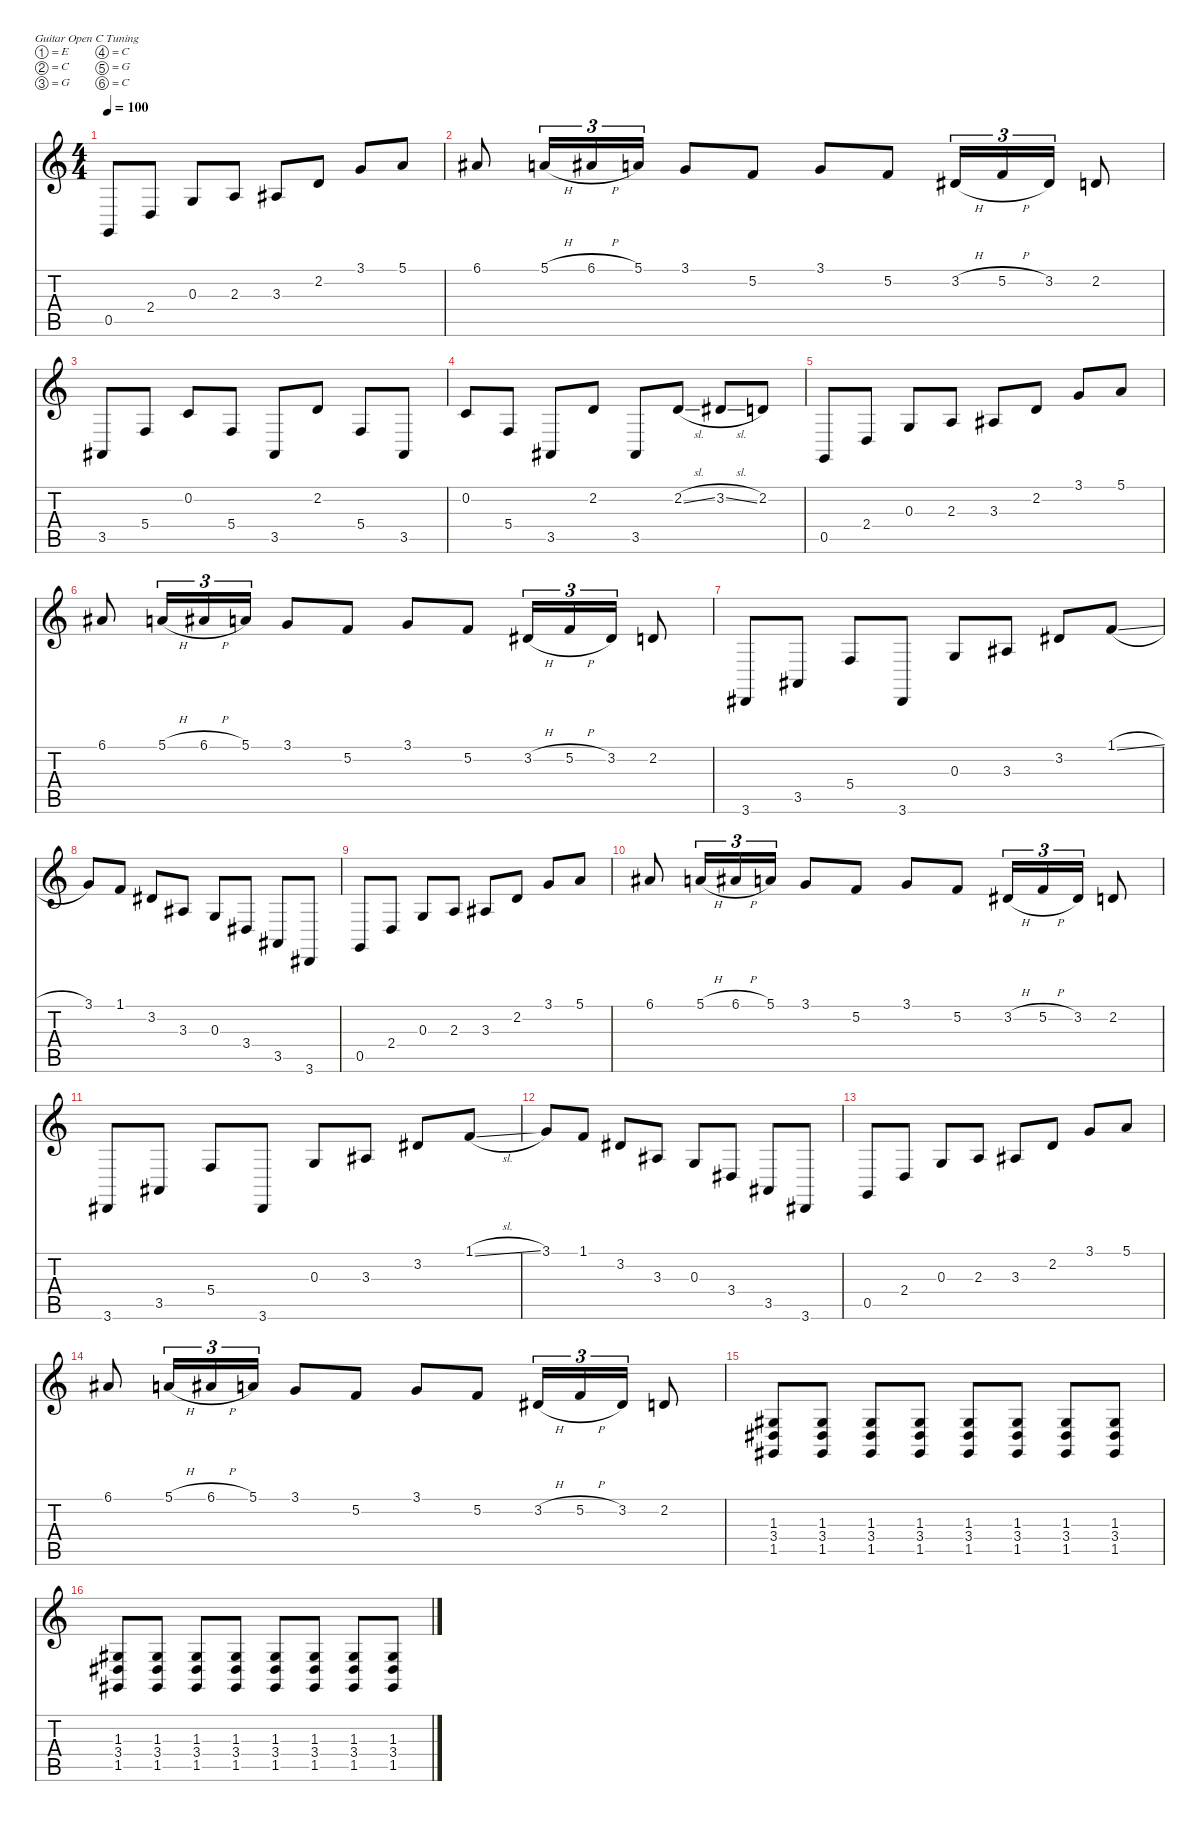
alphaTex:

\defaultSystemsLayout 4
\hideDynamics
\bracketExtendMode nobrackets
\singleTrackTrackNamePolicy hidden
\multiTrackTrackNamePolicy hidden
\firstSystemTrackNameMode fullname
\otherSystemsTrackNameOrientation horizontal
\track ("Guitar 1-C" "pno.") {mute instrument acousticgrandpiano}
\staff {score tabs}
\tuning (E4 C4 G3 C3 G2 C2)
\ts (4 4)
\tempo 100
\clef g2
\ks c
0.5.8{dy mf beam Up} 2.4.8{beam Up} 0.3.8{beam Up} 2.3.8{beam Up} 3.3{acc #}.8{beam Up} 2.2.8{beam Up} 3.1.8{beam Up} 5.1.8{beam Up} |
6.1{acc #}.8{beam Up} 5.1{h}.16{tu (3 2) beam Up} 6.1{h acc #}.16{tu (3 2) beam Up} 5.1.16{tu (3 2) beam Up} 3.1.8{beam Up} 5.2.8{beam Up} 3.1.8{beam Up} 5.2.8{beam Up} 3.2{h acc #}.16{tu (3 2) beam Up} 5.2{h}.16{tu (3 2) beam Up} 3.2{acc #}.16{tu (3 2) beam Up} 2.2.8{beam Up} |
3.5{acc #}.8{beam Up} 5.4.8{beam Up} 0.2.8{beam Up} 5.4.8{beam Up} 3.5{acc #}.8{beam Up} 2.2.8{beam Up} 5.4.8{beam Up} 3.5{acc #}.8{beam Up} |
0.2.8{beam Up} 5.4.8{beam Up} 3.5{acc #}.8{beam Up} 2.2.8{beam Up} 3.5{acc #}.8{beam Up} 2.2{sl}.8{beam Up} 3.2{sl acc #}.8{beam Up} 2.2.8{beam Up} |
0.5.8{beam Up} 2.4.8{beam Up} 0.3.8{beam Up} 2.3.8{beam Up} 3.3{acc #}.8{beam Up} 2.2.8{beam Up} 3.1.8{beam Up} 5.1.8{beam Up} |
6.1{acc #}.8{beam Up} 5.1{h}.16{tu (3 2) beam Up} 6.1{h acc #}.16{tu (3 2) beam Up} 5.1.16{tu (3 2) beam Up} 3.1.8{beam Up} 5.2.8{beam Up} 3.1.8{beam Up} 5.2.8{beam Up} 3.2{h acc #}.16{tu (3 2) beam Up} 5.2{h}.16{tu (3 2) beam Up} 3.2{acc #}.16{tu (3 2) beam Up} 2.2.8{beam Up} |
3.6{acc #}.8{beam Up} 3.5{acc #}.8{beam Up} 5.4.8{beam Up} 3.6{acc #}.8{beam Up} 0.3.8{beam Up} 3.3{acc #}.8{beam Up} 3.2{acc #}.8{beam Up} 1.1{sl}.8{beam Up} |
3.1.8{beam Up} 1.1.8{beam Up} 3.2{acc #}.8{beam Up} 3.3{acc #}.8{beam Up} 0.3.8{beam Up} 3.4{acc #}.8{beam Up} 3.5{acc #}.8{beam Up} 3.6{acc #}.8{beam Up} |
0.5.8{beam Up} 2.4.8{beam Up} 0.3.8{beam Up} 2.3.8{beam Up} 3.3{acc #}.8{beam Up} 2.2.8{beam Up} 3.1.8{beam Up} 5.1.8{beam Up} |
6.1{acc #}.8{beam Up} 5.1{h}.16{tu (3 2) beam Up} 6.1{h acc #}.16{tu (3 2) beam Up} 5.1.16{tu (3 2) beam Up} 3.1.8{beam Up} 5.2.8{beam Up} 3.1.8{beam Up} 5.2.8{beam Up} 3.2{h acc #}.16{tu (3 2) beam Up} 5.2{h}.16{tu (3 2) beam Up} 3.2{acc #}.16{tu (3 2) beam Up} 2.2.8{beam Up} |
3.6{acc #}.8{beam Up} 3.5{acc #}.8{beam Up} 5.4.8{beam Up} 3.6{acc #}.8{beam Up} 0.3.8{beam Up} 3.3{acc #}.8{beam Up} 3.2{acc #}.8{beam Up} 1.1{sl}.8{beam Up} |
3.1.8{beam Up} 1.1.8{beam Up} 3.2{acc #}.8{beam Up} 3.3{acc #}.8{beam Up} 0.3.8{beam Up} 3.4{acc #}.8{beam Up} 3.5{acc #}.8{beam Up} 3.6{acc #}.8{beam Up} |
0.5.8{beam Up} 2.4.8{beam Up} 0.3.8{beam Up} 2.3.8{beam Up} 3.3{acc #}.8{beam Up} 2.2.8{beam Up} 3.1.8{beam Up} 5.1.8{beam Up} |
6.1{acc #}.8{beam Up} 5.1{h}.16{tu (3 2) beam Up} 6.1{h acc #}.16{tu (3 2) beam Up} 5.1.16{tu (3 2) beam Up} 3.1.8{beam Up} 5.2.8{beam Up} 3.1.8{beam Up} 5.2.8{beam Up} 3.2{h acc #}.16{tu (3 2) beam Up} 5.2{h}.16{tu (3 2) beam Up} 3.2{acc #}.16{tu (3 2) beam Up} 2.2.8{beam Up} |
(1.3{acc #} 3.4{acc #} 1.5{acc #}).8{beam Up} (1.3{acc #} 3.4{acc #} 1.5{acc #}).8{beam Up} (1.3{acc #} 3.4{acc #} 1.5{acc #}).8{beam Up} (1.3{acc #} 3.4{acc #} 1.5{acc #}).8{beam Up} (1.3{acc #} 3.4{acc #} 1.5{acc #}).8{beam Up} (1.3{acc #} 3.4{acc #} 1.5{acc #}).8{beam Up} (1.3{acc #} 3.4{acc #} 1.5{acc #}).8{beam Up} (1.3{acc #} 3.4{acc #} 1.5{acc #}).8{beam Up} |
(1.3{acc #} 3.4{acc #} 1.5{acc #}).8{beam Up} (1.3{acc #} 3.4{acc #} 1.5{acc #}).8{beam Up} (1.3{acc #} 3.4{acc #} 1.5{acc #}).8{beam Up} (1.3{acc #} 3.4{acc #} 1.5{acc #}).8{beam Up} (1.3{acc #} 3.4{acc #} 1.5{acc #}).8{beam Up} (1.3{acc #} 3.4{acc #} 1.5{acc #}).8{beam Up} (1.3{acc #} 3.4{acc #} 1.5{acc #}).8{beam Up} (1.3{acc #} 3.4{acc #} 1.5{acc #}).8{beam Up}
